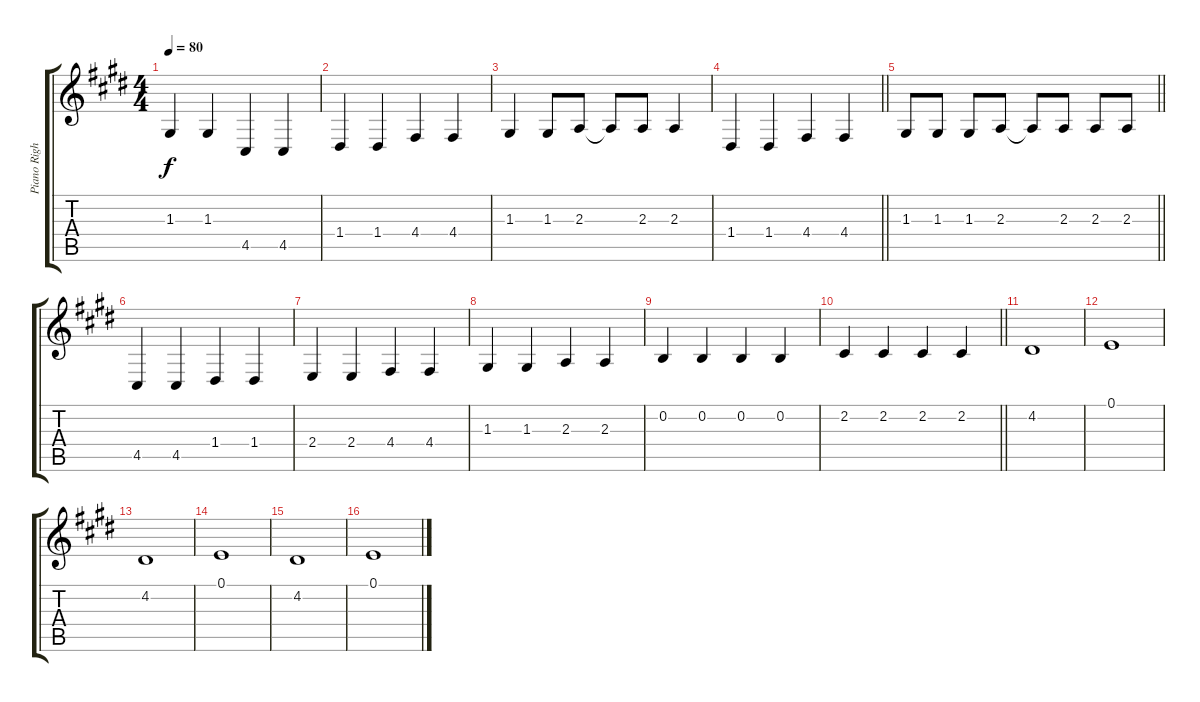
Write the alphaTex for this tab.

\track ("Piano Right Hand" "Piano Righ") {instrument acousticgrandpiano}
\staff {score tabs}
\tuning (E4 B3 G3 D3 A2 E2) {hide}
\ts (4 4)
\tempo 80
\clef g2
\ks e
1.3.4{dy f} 1.3.4 4.5.4 4.5.4 |
1.4.4 1.4.4 4.4.4 4.4.4 |
1.3.4 1.3.8 2.3.8 2.3{t}.8 2.3.8 2.3.4 |
\barLineRight lightlight
1.4.4 1.4.4 4.4.4 4.4.4 |
\barLineRight lightlight
1.3.8 1.3.8 1.3.8 2.3.8 2.3{t}.8 2.3.8 2.3.8 2.3.8 |
4.5.4 4.5.4 1.4.4 1.4.4 |
2.4.4 2.4.4 4.4.4 4.4.4 |
1.3.4 1.3.4 2.3.4 2.3.4 |
0.2.4 0.2.4 0.2.4 0.2.4 |
\barLineRight lightlight
2.2.4 2.2.4 2.2.4 2.2.4 |
4.2.1 |
0.1.1 |
4.2.1 |
0.1.1 |
4.2.1 |
0.1.1
